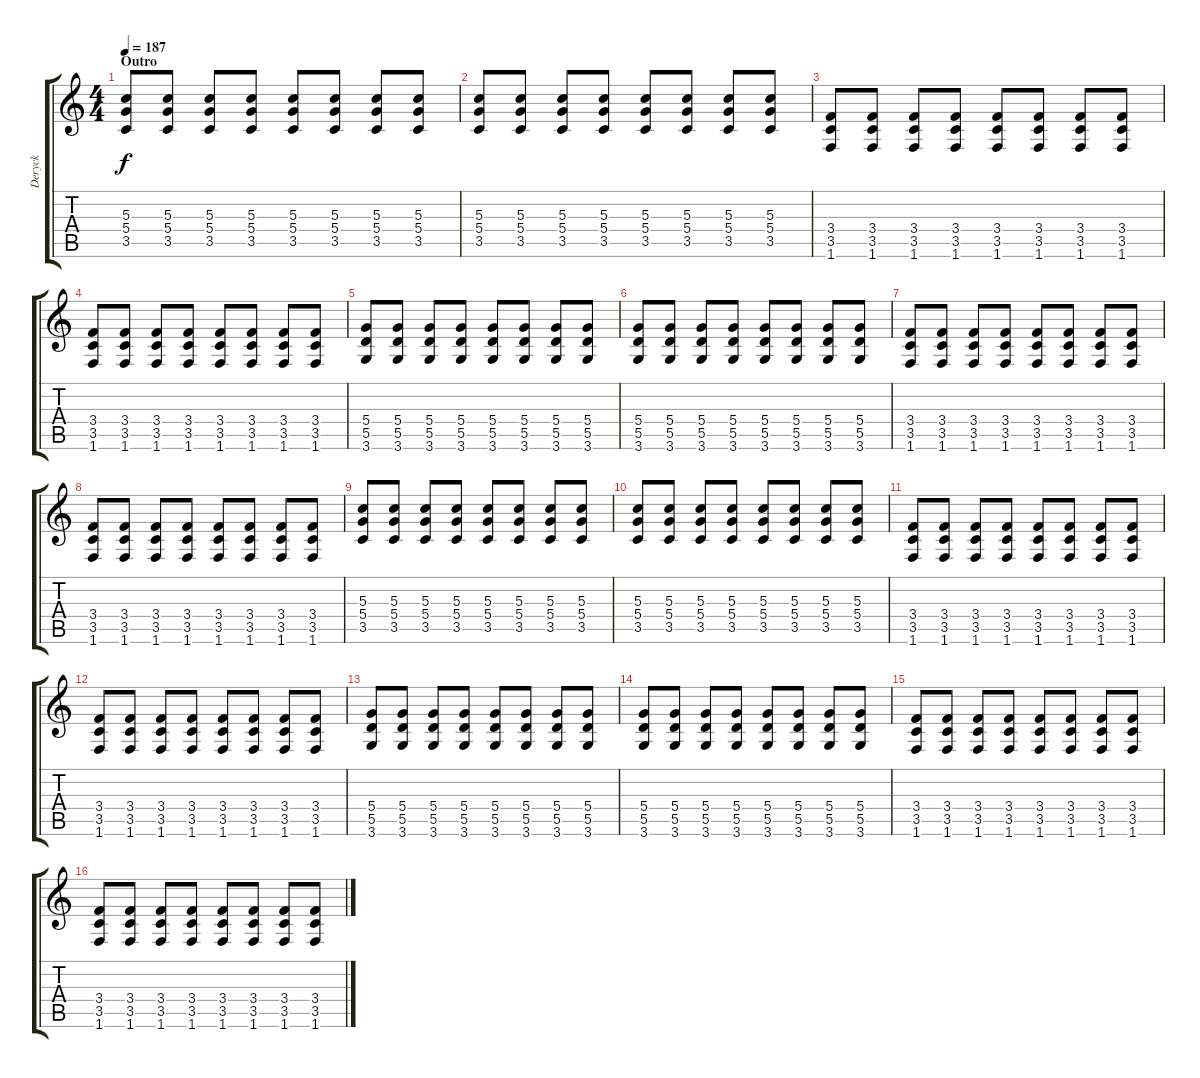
\track ("Deryck" "Deryck") {instrument distortionguitar}
\staff {score tabs}
\tuning (E4 B3 G3 D3 A2 E2) {hide}
\ts (4 4)
\section ("" "Outro")
\tempo 187
\clef g2
\ks c
(5.3 5.4 3.5).8{dy f} (5.3 5.4 3.5).8 (5.3 5.4 3.5).8 (5.3 5.4 3.5).8 (5.3 5.4 3.5).8 (5.3 5.4 3.5).8 (5.3 5.4 3.5).8 (5.3 5.4 3.5).8 |
(5.3 5.4 3.5).8 (5.3 5.4 3.5).8 (5.3 5.4 3.5).8 (5.3 5.4 3.5).8 (5.3 5.4 3.5).8 (5.3 5.4 3.5).8 (5.3 5.4 3.5).8 (5.3 5.4 3.5).8 |
(3.4 3.5 1.6).8 (3.4 3.5 1.6).8 (3.4 3.5 1.6).8 (3.4 3.5 1.6).8 (3.4 3.5 1.6).8 (3.4 3.5 1.6).8 (3.4 3.5 1.6).8 (3.4 3.5 1.6).8 |
(3.4 3.5 1.6).8 (3.4 3.5 1.6).8 (3.4 3.5 1.6).8 (3.4 3.5 1.6).8 (3.4 3.5 1.6).8 (3.4 3.5 1.6).8 (3.4 3.5 1.6).8 (3.4 3.5 1.6).8 |
(5.4 5.5 3.6).8 (5.4 5.5 3.6).8 (5.4 5.5 3.6).8 (5.4 5.5 3.6).8 (5.4 5.5 3.6).8 (5.4 5.5 3.6).8 (5.4 5.5 3.6).8 (5.4 5.5 3.6).8 |
(5.4 5.5 3.6).8 (5.4 5.5 3.6).8 (5.4 5.5 3.6).8 (5.4 5.5 3.6).8 (5.4 5.5 3.6).8 (5.4 5.5 3.6).8 (5.4 5.5 3.6).8 (5.4 5.5 3.6).8 |
(3.4 3.5 1.6).8 (3.4 3.5 1.6).8 (3.4 3.5 1.6).8 (3.4 3.5 1.6).8 (3.4 3.5 1.6).8 (3.4 3.5 1.6).8 (3.4 3.5 1.6).8 (3.4 3.5 1.6).8 |
(3.4 3.5 1.6).8 (3.4 3.5 1.6).8 (3.4 3.5 1.6).8 (3.4 3.5 1.6).8 (3.4 3.5 1.6).8 (3.4 3.5 1.6).8 (3.4 3.5 1.6).8 (3.4 3.5 1.6).8 |
(5.3 5.4 3.5).8 (5.3 5.4 3.5).8 (5.3 5.4 3.5).8 (5.3 5.4 3.5).8 (5.3 5.4 3.5).8 (5.3 5.4 3.5).8 (5.3 5.4 3.5).8 (5.3 5.4 3.5).8 |
(5.3 5.4 3.5).8 (5.3 5.4 3.5).8 (5.3 5.4 3.5).8 (5.3 5.4 3.5).8 (5.3 5.4 3.5).8 (5.3 5.4 3.5).8 (5.3 5.4 3.5).8 (5.3 5.4 3.5).8 |
(3.4 3.5 1.6).8 (3.4 3.5 1.6).8 (3.4 3.5 1.6).8 (3.4 3.5 1.6).8 (3.4 3.5 1.6).8 (3.4 3.5 1.6).8 (3.4 3.5 1.6).8 (3.4 3.5 1.6).8 |
(3.4 3.5 1.6).8 (3.4 3.5 1.6).8 (3.4 3.5 1.6).8 (3.4 3.5 1.6).8 (3.4 3.5 1.6).8 (3.4 3.5 1.6).8 (3.4 3.5 1.6).8 (3.4 3.5 1.6).8 |
(5.4 5.5 3.6).8 (5.4 5.5 3.6).8 (5.4 5.5 3.6).8 (5.4 5.5 3.6).8 (5.4 5.5 3.6).8 (5.4 5.5 3.6).8 (5.4 5.5 3.6).8 (5.4 5.5 3.6).8 |
(5.4 5.5 3.6).8 (5.4 5.5 3.6).8 (5.4 5.5 3.6).8 (5.4 5.5 3.6).8 (5.4 5.5 3.6).8 (5.4 5.5 3.6).8 (5.4 5.5 3.6).8 (5.4 5.5 3.6).8 |
(3.4 3.5 1.6).8 (3.4 3.5 1.6).8 (3.4 3.5 1.6).8 (3.4 3.5 1.6).8 (3.4 3.5 1.6).8 (3.4 3.5 1.6).8 (3.4 3.5 1.6).8 (3.4 3.5 1.6).8 |
(3.4 3.5 1.6).8 (3.4 3.5 1.6).8 (3.4 3.5 1.6).8 (3.4 3.5 1.6).8 (3.4 3.5 1.6).8 (3.4 3.5 1.6).8 (3.4 3.5 1.6).8 (3.4 3.5 1.6).8
